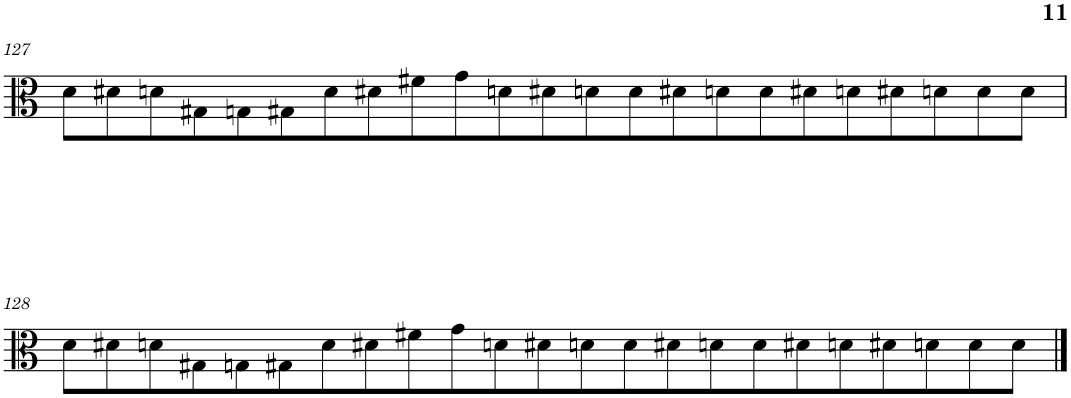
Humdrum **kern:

**kern
*part1
*staff1
*I"Viola
*I'Vla.
!!LO:PB:g=z
*clefC3
*k[]
*M23/8
=127
8d\L
8d#X\
8dn\
8G#X\
8Gn\
8G#X\
8d\
8d#X\
8f#X\
8g\
8dn\
8d#X\
8dn\
8d\
8d#X\
8dn\
8d\
8d#X\
8dn\
8d#X\
8dn\
8d\
8d\J
!!LO:LB:g=z
=128
8d\L
8d#X\
8dn\
8G#X\
8Gn\
8G#X\
8d\
8d#X\
8f#X\
8g\
8dn\
8d#X\
8dn\
8d\
8d#X\
8dn\
8d\
8d#X\
8dn\
8d#X\
8dn\
8d\
8d\J
==
*-
